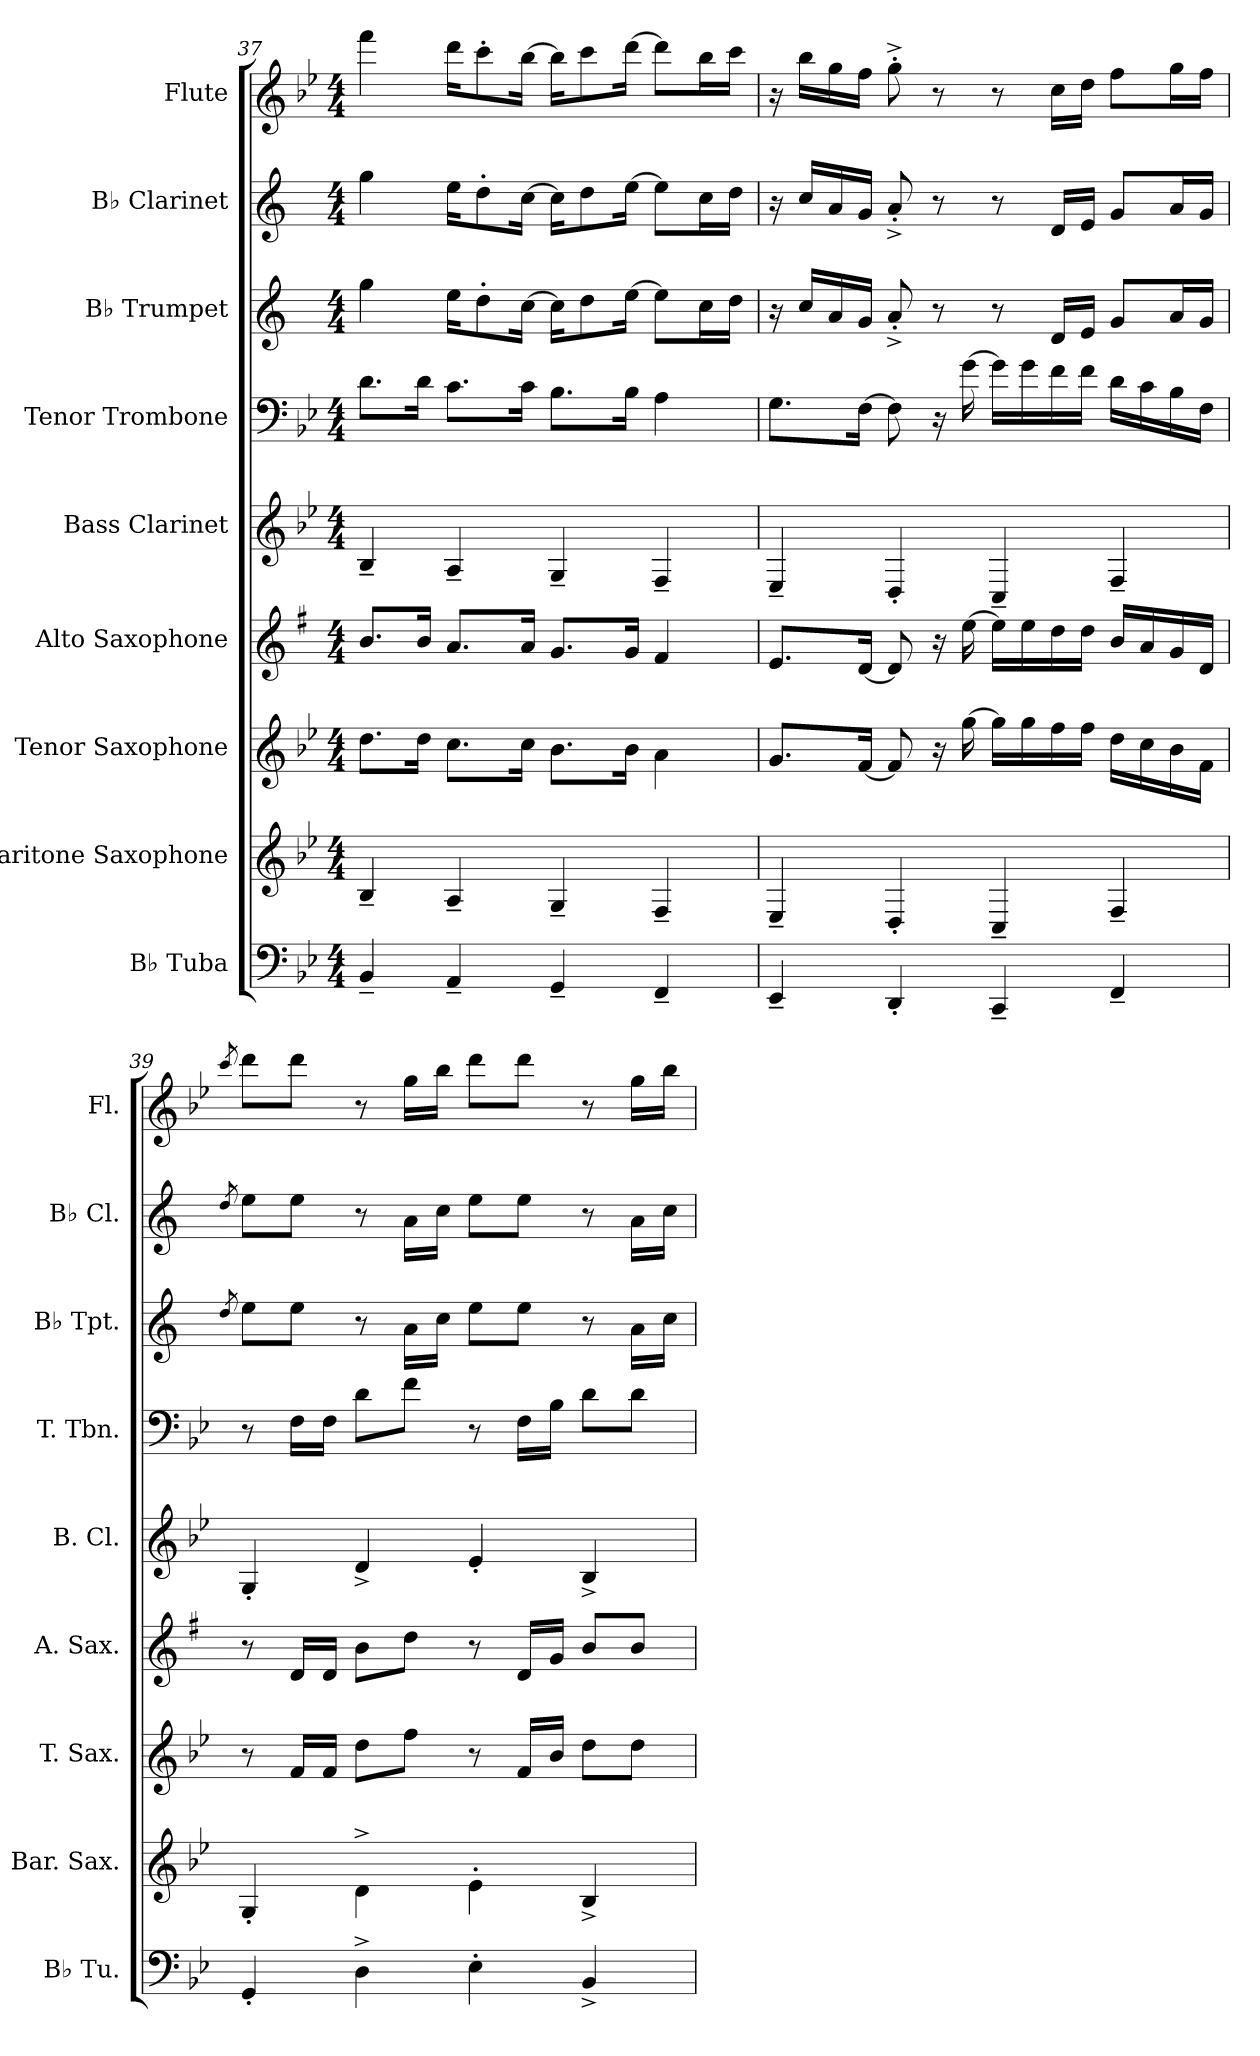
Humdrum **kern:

**kern	**kern	**kern	**kern	**kern	**kern	**kern	**kern	**kern
*part9	*part8	*part7	*part6	*part5	*part4	*part3	*part2	*part1
*staff9	*staff8	*staff7	*staff6	*staff5	*staff4	*staff3	*staff2	*staff1
*I"B♭ Tuba	*I"Baritone Saxophone	*I"Tenor Saxophone	*I"Alto Saxophone	*I"Bass Clarinet	*I"Tenor Trombone	*I"B♭ Trumpet	*I"B♭ Clarinet	*I"Flute
*I'B♭ Tu.	*I'Bar. Sax.	*I'T. Sax.	*I'A. Sax.	*I'B. Cl.	*I'T. Tbn.	*I'B♭ Tpt.	*I'B♭ Cl.	*I'Fl.
*clefF4	*clefG2	*clefG2	*clefG2	*clefG2	*clefF4	*clefG2	*clefG2	*clefG2
*	*ITrd12c21	*ITrd8c14	*ITrd5c9	*ITrd8c14	*	*ITrd1c2	*ITrd1c2	*
*k[b-e-]	*k[b-e-]	*k[b-e-]	*k[b-e-]	*k[b-e-]	*k[b-e-]	*k[b-e-]	*k[b-e-]	*k[b-e-]
*M4/4	*M4/4	*M4/4	*M4/4	*M4/4	*M4/4	*M4/4	*M4/4	*M4/4
=37	=37	=37	=37	=37	=37	=37	=37	=37
4BB-~/	4BB-~/	8.d\L	8.d/L	4BB-~/	8.d\L	4ff\	4ff\	4fff\
.	.	16d\Jk	16d/Jk	.	16d\Jk	.	.	.
4AA~/	4AA~/	8.c\L	8.c/L	4AA~/	8.c\L	16dd\KL	16dd\KL	16ddd\KL
.	.	.	.	.	.	8cc'\	8cc'\	8ccc'\
.	.	16c\Jk	16c/Jk	.	16c\Jk	[16b-\Jk	[16b-\Jk	[16bb-\Jk
4GG~/	4GG~/	8.B-\L	8.B-/L	4GG~/	8.B-\L	16b-\KL]	16b-\KL]	16bb-\KL]
.	.	.	.	.	.	8cc\	8cc\	8ccc\
.	.	16B-\Jk	16B-/Jk	.	16B-\Jk	[16dd\Jk	[16dd\Jk	[16ddd\Jk
4FF~/	4FF~/	4A\	4A/	4FF~/	4A\	8dd\L]	8dd\L]	8ddd\L]
.	.	.	.	.	.	16b-\L	16b-\L	16bb-\L
.	.	.	.	.	.	16cc\JJ	16cc\JJ	16ccc\JJ
!!LO:PB:g=z
=38	=38	=38	=38	=38	=38	=38	=38	=38
4EE-~/	4EE-~/	8.G/L	8.G/L	4EE-~/	8.G\L	16r	16r	16r
.	.	.	.	.	.	16b-/LL	16b-/LL	16bb-\LL
.	.	.	.	.	.	16g/	16g/	16gg\
.	.	[16F/Jk	[16F/Jk	.	[16F\Jk	16f/JJ	16f/JJ	16ff\JJ
4DD'/	4DD'/	8F/]	8F/]	4DD'/	8F\]	8g'^/	8g'^/	8gg'^\
.	.	16r	16r	.	16r	8r	8r	8r
.	.	[16g\	[16g\	.	[16g\	.	.	.
4CC~/	4CC~/	16g\LL]	16g\LL]	4CC~/	16g\LL]	8r	8r	8r
.	.	16g\	16g\	.	16g\	.	.	.
.	.	16f\	16f\	.	16f\	16c/LL	16c/LL	16cc\LL
.	.	16f\JJ	16f\JJ	.	16f\JJ	16d/JJ	16d/JJ	16dd\JJ
4FF~/	4FF~/	16d\LL	16d/LL	4FF~/	16d\LL	8f/L	8f/L	8ff\L
.	.	16c\	16c/	.	16c\	.	.	.
.	.	16B-\	16B-/	.	16B-\	16g/L	16g/L	16gg\L
.	.	16F\JJ	16F/JJ	.	16F\JJ	16f/JJ	16f/JJ	16ff\JJ
=39	=39	=39	=39	=39	=39	=39	=39	=39
.	.	.	.	.	.	8qcc/	8qcc/	8qccc/
4GG'/	4GG'/	8r	8r	4GG'/	8r	8dd\L	8dd\L	8ddd\L
.	.	16F/LL	16F/LL	.	16F\LL	8dd\J	8dd\J	8ddd\J
.	.	16F/JJ	16F/JJ	.	16F\JJ	.	.	.
4D^\	4D^\	8d\L	8d\L	4D^/	8d\L	8r	8r	8r
.	.	8f\J	8f\J	.	8f\J	16g\LL	16g\LL	16gg\LL
.	.	.	.	.	.	16b-\JJ	16b-\JJ	16bb-\JJ
4E-'\	4E-'\	8r	8r	4E-'/	8r	8dd\L	8dd\L	8ddd\L
.	.	16F/LL	16F/LL	.	16F\LL	8dd\J	8dd\J	8ddd\J
.	.	16B-/JJ	16B-/JJ	.	16B-\JJ	.	.	.
4BB-^/	4BB-^/	8d\L	8d/L	4BB-^/	8d\L	8r	8r	8r
.	.	8d\J	8d/J	.	8d\J	16g\LL	16g\LL	16gg\LL
.	.	.	.	.	.	16b-\JJ	16b-\JJ	16bb-\JJ
=	=	=	=	=	=	=	=	=
*-	*-	*-	*-	*-	*-	*-	*-	*-
